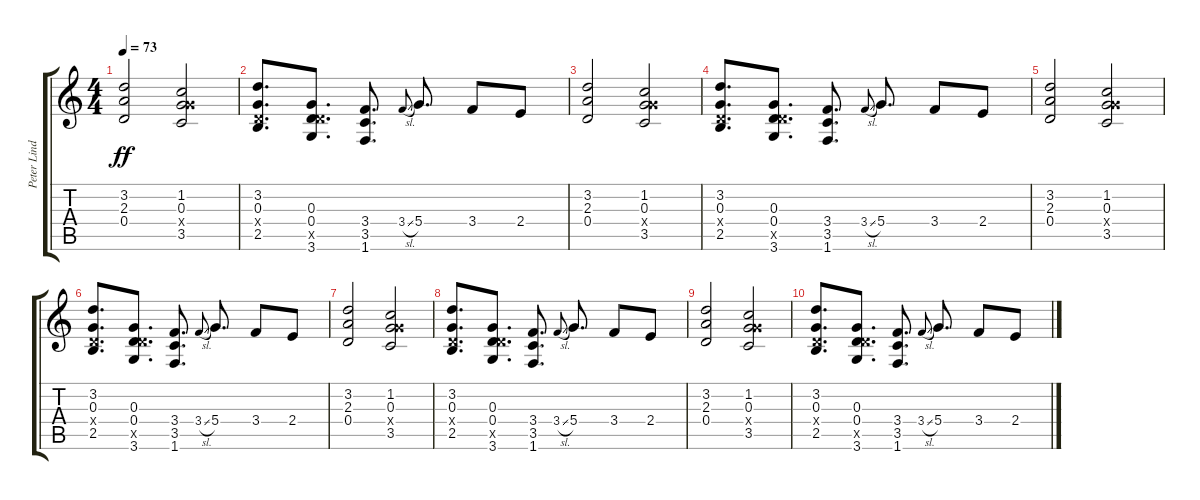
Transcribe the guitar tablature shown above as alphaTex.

\track ("Peter Lindgren" "Peter Lind") {instrument acousticguitarsteel}
\staff {score tabs}
\tuning (E4 B3 G3 D3 A2 E2) {hide}
\ts (4 4)
\tempo 73
\clef g2
\ks c
(3.2 2.3 0.4).2{dy ff} (1.2 0.3 5.4{x} 3.5).2 |
(3.2 0.3 0.4{x} 2.5).8{d} (0.3 0.4 5.5{x} 3.6).8{d} (3.4 3.5 1.6).8{d} 3.4{sl}.8{gr onbeat} 5.4.8{d} 3.4.8 2.4.8 |
(3.2 2.3 0.4).2 (1.2 0.3 5.4{x} 3.5).2 |
(3.2 0.3 0.4{x} 2.5).8{d} (0.3 0.4 5.5{x} 3.6).8{d} (3.4 3.5 1.6).8{d} 3.4{sl}.8{gr onbeat} 5.4.8{d} 3.4.8 2.4.8 |
(3.2 2.3 0.4).2 (1.2 0.3 5.4{x} 3.5).2 |
(3.2 0.3 0.4{x} 2.5).8{d} (0.3 0.4 5.5{x} 3.6).8{d} (3.4 3.5 1.6).8{d} 3.4{sl}.8{gr onbeat} 5.4.8{d} 3.4.8{volume 0} 2.4.8 |
(3.2 2.3 0.4).2 (1.2 0.3 5.4{x} 3.5).2 |
(3.2 0.3 0.4{x} 2.5).8{d} (0.3 0.4 5.5{x} 3.6).8{d} (3.4 3.5 1.6).8{d} 3.4{sl}.8{gr onbeat} 5.4.8{d} 3.4.8 2.4.8 |
(3.2 2.3 0.4).2 (1.2 0.3 5.4{x} 3.5).2 |
(3.2 0.3 0.4{x} 2.5).8{d} (0.3 0.4 5.5{x} 3.6).8{d} (3.4 3.5 1.6).8{d} 3.4{sl}.8{gr onbeat} 5.4.8{d} 3.4.8 2.4.8
